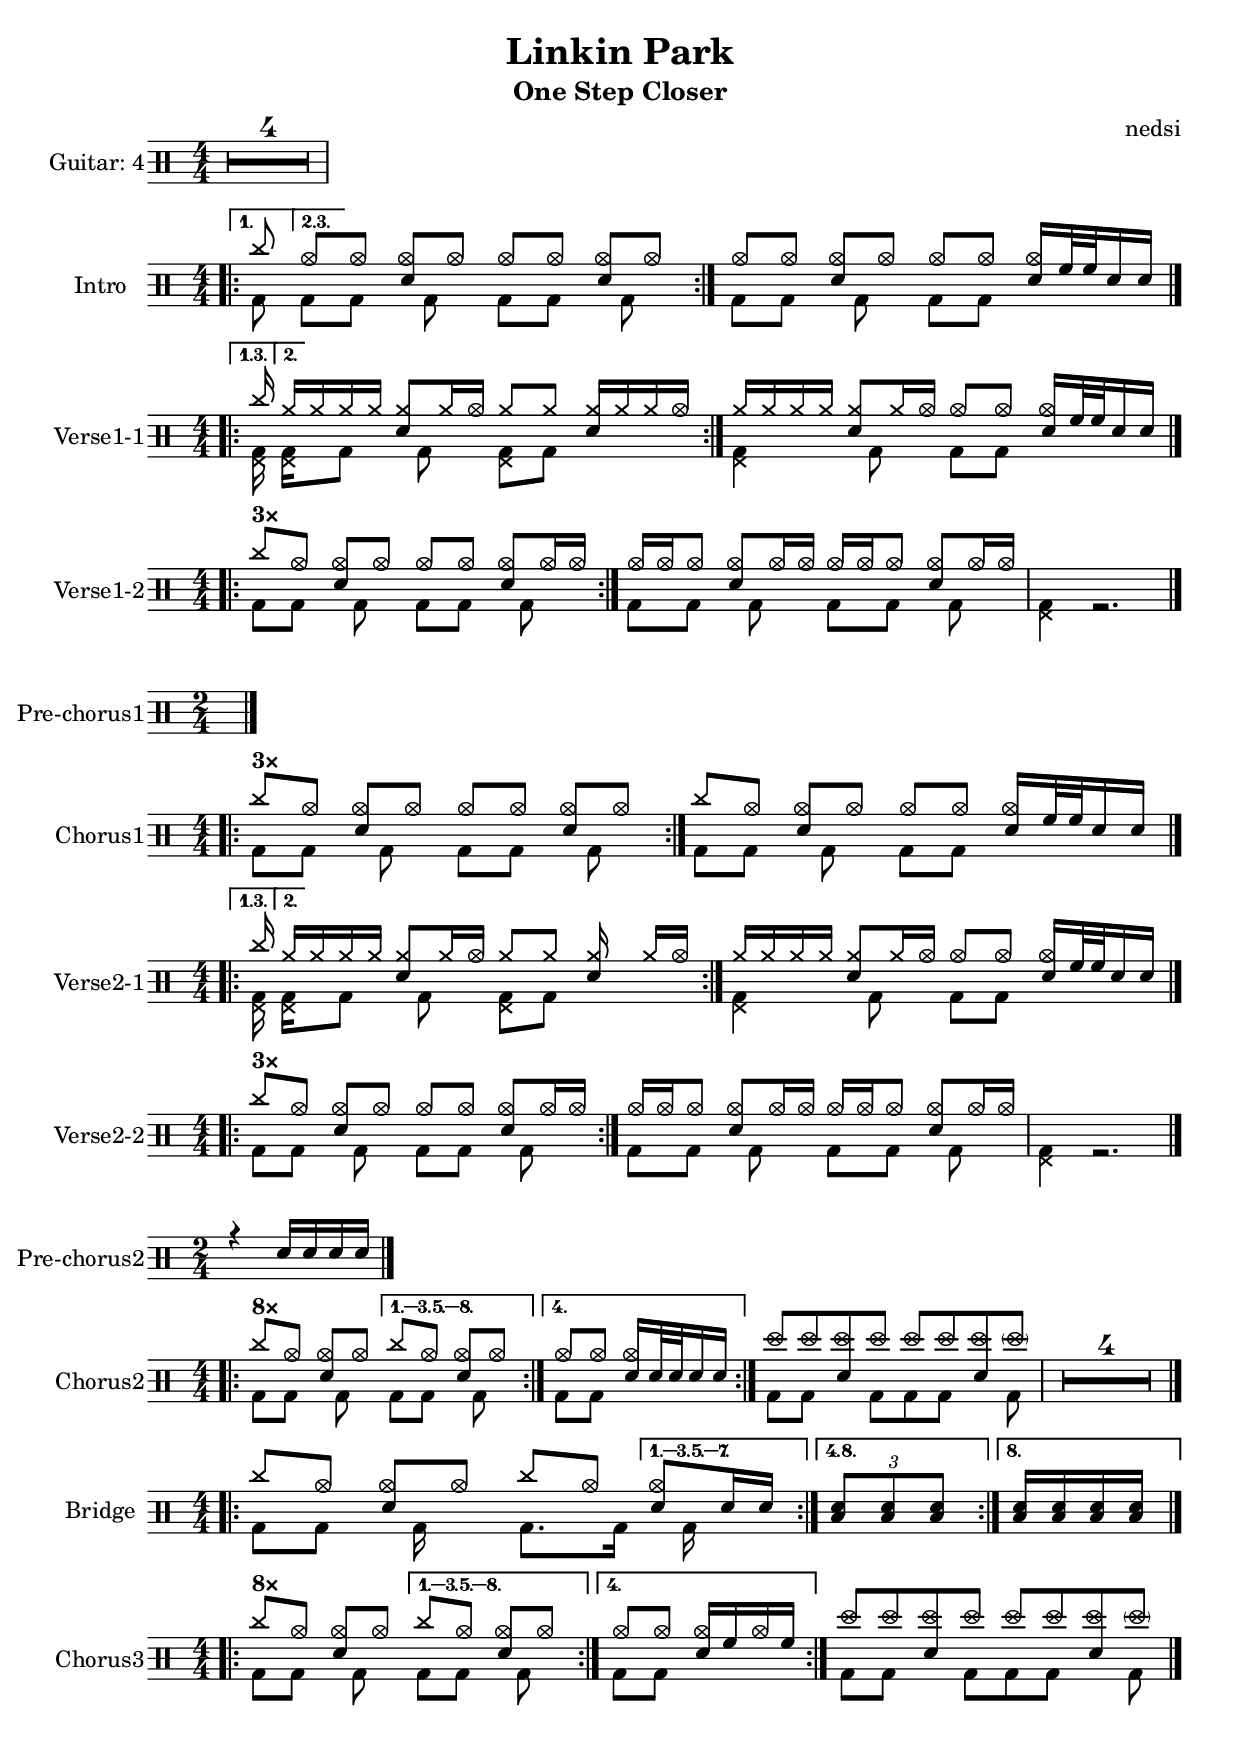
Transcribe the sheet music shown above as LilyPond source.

\version "2.24.3"
\include "definitions.ly"

\layout{
  \set DrumStaff.drumStyleTable = #(alist->hash-table custom-notes)
}

\header {
  title = "Linkin Park"
  subtitle = "One Step Closer"
  composer = "nedsi"
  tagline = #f
}

% Custom markup to create vertical space after header
\markup {
  \vspace #-1
}

\score {
  \new DrumStaff {
    \set DrumStaff.instrumentName = #"Guitar: 4"
    \new DrumVoice = "hands" {
      \numericTimeSignature
      \voiceOne
      \drummode {
        \compressEmptyMeasures
        \override MultiMeasureRest.expand-limit = 1
        R1*4
      }
    }
  }
}

\score {
  \layout{ ragged-right = ##f }
  <<
    \new DrumStaff {
      \set DrumStaff.instrumentName = #"Intro"
      <<
        \new DrumVoice = "hands" {
          \numericTimeSignature
          \voiceOne
          \bar ".|:-|"
          \repeat volta 3 {
            \drummode {
              \alternative {
                \volta 1 { cymc8 }
                \volta 2,3 { hho8 }
              }
              [ hho] <hho sn>[ hho] hho[ hho] <hho sn>[ hho]
            }
          }
          \bar ":|."
          \drummode {
            hho8[ hho] <hho sn>[ hho] hho[ hho] <hho sn>16 tomh32 tomh sn16 sn
          }
          \bar "|."
        }
        \new DrumVoice = "feet" {
          \voiceTwo
          \repeat volta 3 {
            \drummode {
              \alternative {
                \volta 1 { bd8 }
                \volta 2,3 { bd8 }
              }
              [ bd] s16 bd8 s16 bd8[ bd] s16 bd8 s16
            }
          }
          \drummode {
            bd8[ bd] s16 bd8 s16 bd8[ bd] s4
          }
        }
      >>
    }
  >>
}

\score {
  \layout{ ragged-right = ##f }
  <<
    \new DrumStaff {
      \set DrumStaff.instrumentName = #"Verse1-1"
      <<
        \new DrumVoice = "hands" {
          \numericTimeSignature
          \voiceOne
          \bar ".|:-|"
          \repeat volta 3 {
            \drummode {
              \alternative {
                \volta 1,3 { cymc16 }
                \volta 2 { hh16 }
              }
              [ hh hh hh] <hh sn>8 hh16 hho hh8[ hh] <hh sn>16 hh hh hho
            }
          }
          \drummode {
            hh16[ hh hh hh] <hh sn>8 hh16 hho hho8[ hho] <hho sn>16 tomh32 tomh sn16 sn
          }
          \bar "|."
        }
        \new DrumVoice = "feet" {
          \voiceTwo
          \repeat volta 3 {
            \drummode {
              \alternative {
                \volta 1,3 { <bd hhp>16 }
                \volta 2 { <bd hhp>16 }
              }
              [s bd8] s16 bd8 s16 <bd hhp>8[ bd] s4
            }
          }
          \drummode {
            <bd hhp>4 s16 bd8 s16 bd8[ bd] s4
          }
        }
      >>
    }
  >>
}

\score {
  \layout{ ragged-right = ##f }
  <<
    \new DrumStaff {
      \set DrumStaff.instrumentName = #"Verse1-2"
      <<
        \new DrumVoice = "hands" {
          \numericTimeSignature
          \voiceOne
          \bar ".|:-|"
          <>^\markup \bold "3×"
          \drummode {
            cymc8[ hho] <hho sn>[ hho] hho[ hho] <hho sn> hho16 hho
          }
          \bar ":|."
          \repeat unfold 2 {
            \drummode {
              hho16[ hho hho8] <hho sn>8 hho16 hho
            }
          }
        }
        \new DrumVoice = "feet" {
          \voiceTwo
          \repeat unfold 4 {
            \drummode {
              bd8[ bd] s16 bd8 s16
            }
          }
          \drummode {
            <bd hhp>4 r2.
          }
          \bar "|."
        }
      >>
    }
  >>
}

\score {
  <<
    \new DrumStaff {
      \set DrumStaff.instrumentName = #"Pre-chorus1"
        \new DrumVoice = "hands" {
          \numericTimeSignature
          \time 2/4
          \voiceOne
          \drummode {
            s2
          }
          \bar "|."
        }
    }
  >>
}

\score {
  <<
    \new DrumStaff {
      \set DrumStaff.instrumentName = #"Chorus1"
      <<
        \new DrumVoice = "hands" {
          \numericTimeSignature
          \voiceOne
          \bar ".|:-|"
          <>^\markup \bold "3×"
          \drummode {
            cymc8[ hho] <hho sn>[ hho] hho[ hho] <hho sn>[ hho]
          }
          \bar ":|."

          \drummode {
            cymc8[ hho] <hho sn>[ hho] hho[ hho] <hho sn>16 tomh32 tomh sn16 sn
          }
          \bar "|."
        }
        \new DrumVoice = "feet" {
          \voiceTwo
          \repeat unfold 3 {
            \drummode {
              bd8[ bd] s16 bd8 s16
            }
          }
          \drummode {
            bd8[ bd] s4
          }
        }
      >>
    }
  >>
}

\score {
  \layout{ ragged-right = ##f }
  <<
    \new DrumStaff {
      \set DrumStaff.instrumentName = #"Verse2-1"
      <<
        \new DrumVoice = "hands" {
          \numericTimeSignature
          \voiceOne
          \bar ".|:-|"
          \repeat volta 3 {
            \drummode {
              \alternative {
                \volta 1,3 { cymc16 }
                \volta 2 { hh16 }
              }
              [ hh hh hh] <hh sn>8 hh16 hho hh8[ hh] <hh sn>16 s hh hho
            }
          }
          \drummode {
            hh16[ hh hh hh] <hh sn>8 hh16 hho hho8[ hho] <hho sn>16 tomh32 tomh sn16 sn
          }
          \bar "|."
        }
        \new DrumVoice = "feet" {
          \voiceTwo
          \repeat volta 3 {
            \drummode {
              \alternative {
                \volta 1,3 { <bd hhp>16 }
                \volta 2 { <bd hhp>16 }
              }
              [s bd8] s16 bd8 s16 <bd hhp>8[ bd] s4
            }
          }
          \drummode {
            <bd hhp>4 s16 bd8 s16 bd8[ bd] s4
          }
        }
      >>
    }
  >>
}

\score {
  \layout{ ragged-right = ##f }
  <<
    \new DrumStaff {
      \set DrumStaff.instrumentName = #"Verse2-2"
      <<
        \new DrumVoice = "hands" {
          \numericTimeSignature
          \voiceOne
          \bar ".|:-|"
          <>^\markup \bold "3×"
          \drummode {
            cymc8[ hho] <hho sn>[ hho] hho[ hho] <hho sn> hho16 hho
          }
          \bar ":|."
          \repeat unfold 2 {
            \drummode {
              hho16[ hho hho8] <hho sn> hho16 hho
            }
          }
        }
        \new DrumVoice = "feet" {
          \voiceTwo
          \repeat unfold 4 {
            \drummode {
              bd8[ bd] s16 bd8 s16
            }
          }
          \drummode {
            <bd hhp>4 r2.
          }
          \bar "|."
        }
      >>
    }
  >>
}

\score {
  <<
    \new DrumStaff {
      \set DrumStaff.instrumentName = #"Pre-chorus2"
        \new DrumVoice = "hands" {
          \numericTimeSignature
          \time 2/4
          \voiceOne
          \drummode {
            r4 sn16 sn sn sn
          }
          \bar "|."
        }
    }
  >>
}

\score {
  \layout{ ragged-right = ##f }
  <<
    \new DrumStaff {
      \set DrumStaff.instrumentName = #"Chorus2"
      <<
        \new DrumVoice = "hands" {
          \numericTimeSignature
          \voiceOne
          \bar ".|:-|"
          <>^\markup \bold "8×"
          \repeat volta 8 {
            \drummode {
              cymc8[ hho] <hho sn>[ hho]
              \alternative {
                \volta 1,2,3,5,6,7,8 {
                  cymc[ hho] <hho sn>[ hho]
                }
                \volta 4 {
                  hho[ hho] <hho sn>16 sn32 sn sn16 sn
                }
              }
            }
          }
          \drummode {
            cymch8 cymch <cymch sn> cymch cymch cymch <cymch sn> \parenthesize cymch
            \compressEmptyMeasures
            \override MultiMeasureRest.expand-limit = 1
            R1*4
          }
          \bar "|."
        }
        \new DrumVoice = "feet" {
          \voiceTwo
          \repeat unfold 2 {
            \drummode {
              bd8[ bd] s16 bd8 s16
            }
          }
          \drummode {
          bd8[ bd] s4 bd8[ bd] s bd[ bd bd] s bd
          }
        }
      >>
    }
  >>
}

\score {
  \layout{ ragged-right = ##f }
  <<
    \new DrumStaff {
      \set DrumStaff.instrumentName = #"Bridge"
      <<
        \new DrumVoice = "hands" {
          \numericTimeSignature
          \voiceOne
          \bar ".|:-|"
          \repeat volta 8 {
            \drummode {
              cymc8[ hho] <hho sn>[ hho] cymc[ hho]
              \alternative {
                \volta 1,2,3,5,6,7 {
                  <hho sn>8[ sn16 sn]
                }
                \volta 4 {
                  \tuplet 3/2 { \repeat unfold 3 { <sn tomfh>8 }}
                }
                \volta 8 {
                  \repeat unfold 4 { <sn tomfh>16 }
                }
              }
            }
          }
          \bar "|."
        }
        \new DrumVoice = "feet" {
          \voiceTwo
          \repeat volta 8 {
            \drummode {
              bd8 bd s16 bd s8 bd8. bd16
              \alternative {
                \volta 1,2,3,5,6,7 {
                  s16 bd16 s8
                }
                \volta 4,8 {
                  s4
                }
              }
            }
          }
        }
      >>
    }
  >>
}

\score {
  \layout{ ragged-right = ##f }
  <<
    \new DrumStaff {
      \set DrumStaff.instrumentName = #"Chorus3"
      <<
        \new DrumVoice = "hands" {
          \numericTimeSignature
          \voiceOne
          \bar ".|:-|"
          <>^\markup \bold "8×"
          \repeat volta 8 {
            \drummode {
              cymc8[ hho] <hho sn>[ hho]
              \alternative {
                \volta 1,2,3,5,6,7,8 {
                  cymc[ hho] <hho sn>[ hho]
                }
                \volta 4 {
                  hho8 hho <hho sn>16 tomh hho tomh
                }
              }
            }
          }
          \drummode {
            cymch8 cymch <cymch sn> cymch cymch cymch <cymch sn> \parenthesize cymch
          }
          \bar "|."
        }
        \new DrumVoice = "feet" {
          \voiceTwo
          \repeat unfold 2 {
            \drummode {
              bd8[ bd] s16 bd8 s16
            }
          }
          \drummode {
          bd8[ bd] s4 bd8[ bd] s bd[ bd bd] s bd
          }
        }
      >>
    }
  >>
}
